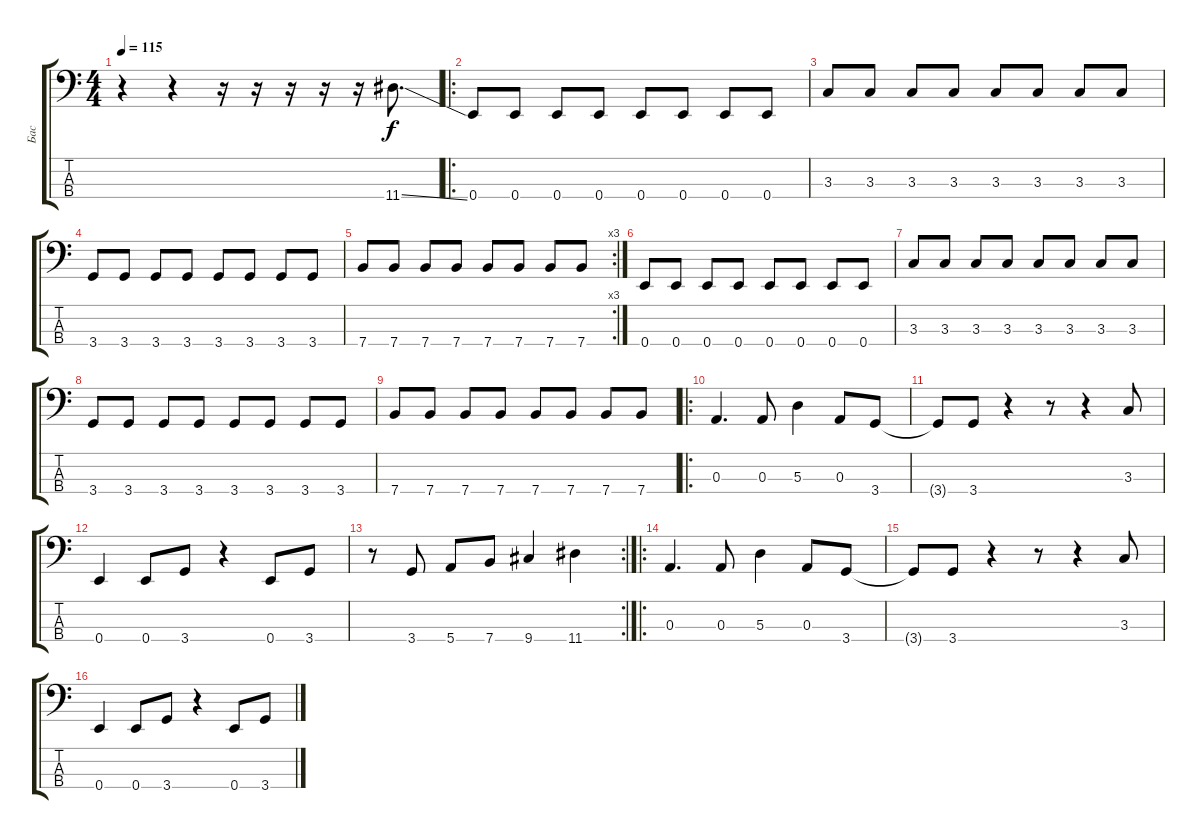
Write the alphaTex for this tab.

\track ("Бас" "Бас") {instrument electricbasspick}
\staff {score tabs}
\tuning (G2 D2 A1 E1) {hide}
\ts (4 4)
\tempo 115
\clef f4
\ks c
r.4{dy f} r.4 r.16 r.16 r.16 r.16 r.16 11.4{ss}.8{d} |
\ro
0.4.8 0.4.8 0.4.8 0.4.8 0.4.8 0.4.8 0.4.8 0.4.8 |
3.3.8 3.3.8 3.3.8 3.3.8 3.3.8 3.3.8 3.3.8 3.3.8 |
3.4.8 3.4.8 3.4.8 3.4.8 3.4.8 3.4.8 3.4.8 3.4.8 |
\rc 3
7.4.8 7.4.8 7.4.8 7.4.8 7.4.8 7.4.8 7.4.8 7.4.8 |
0.4.8 0.4.8 0.4.8 0.4.8 0.4.8 0.4.8 0.4.8 0.4.8 |
3.3.8 3.3.8 3.3.8 3.3.8 3.3.8 3.3.8 3.3.8 3.3.8 |
3.4.8 3.4.8 3.4.8 3.4.8 3.4.8 3.4.8 3.4.8 3.4.8 |
7.4.8 7.4.8 7.4.8 7.4.8 7.4.8 7.4.8 7.4.8 7.4.8 |
\ro
0.3.4{d} 0.3.8 5.3.4 0.3.8 3.4.8 |
3.4{t}.8 3.4.8 r.4 r.8 r.4 3.3.8 |
0.4.4 0.4.8 3.4.8 r.4 0.4.8 3.4.8 |
\rc 2
r.8 3.4.8 5.4.8 7.4.8 9.4.4 11.4.4 |
\ro
0.3.4{d} 0.3.8 5.3.4 0.3.8 3.4.8 |
3.4{t}.8 3.4.8 r.4 r.8 r.4 3.3.8 |
0.4.4 0.4.8 3.4.8 r.4 0.4.8 3.4.8
